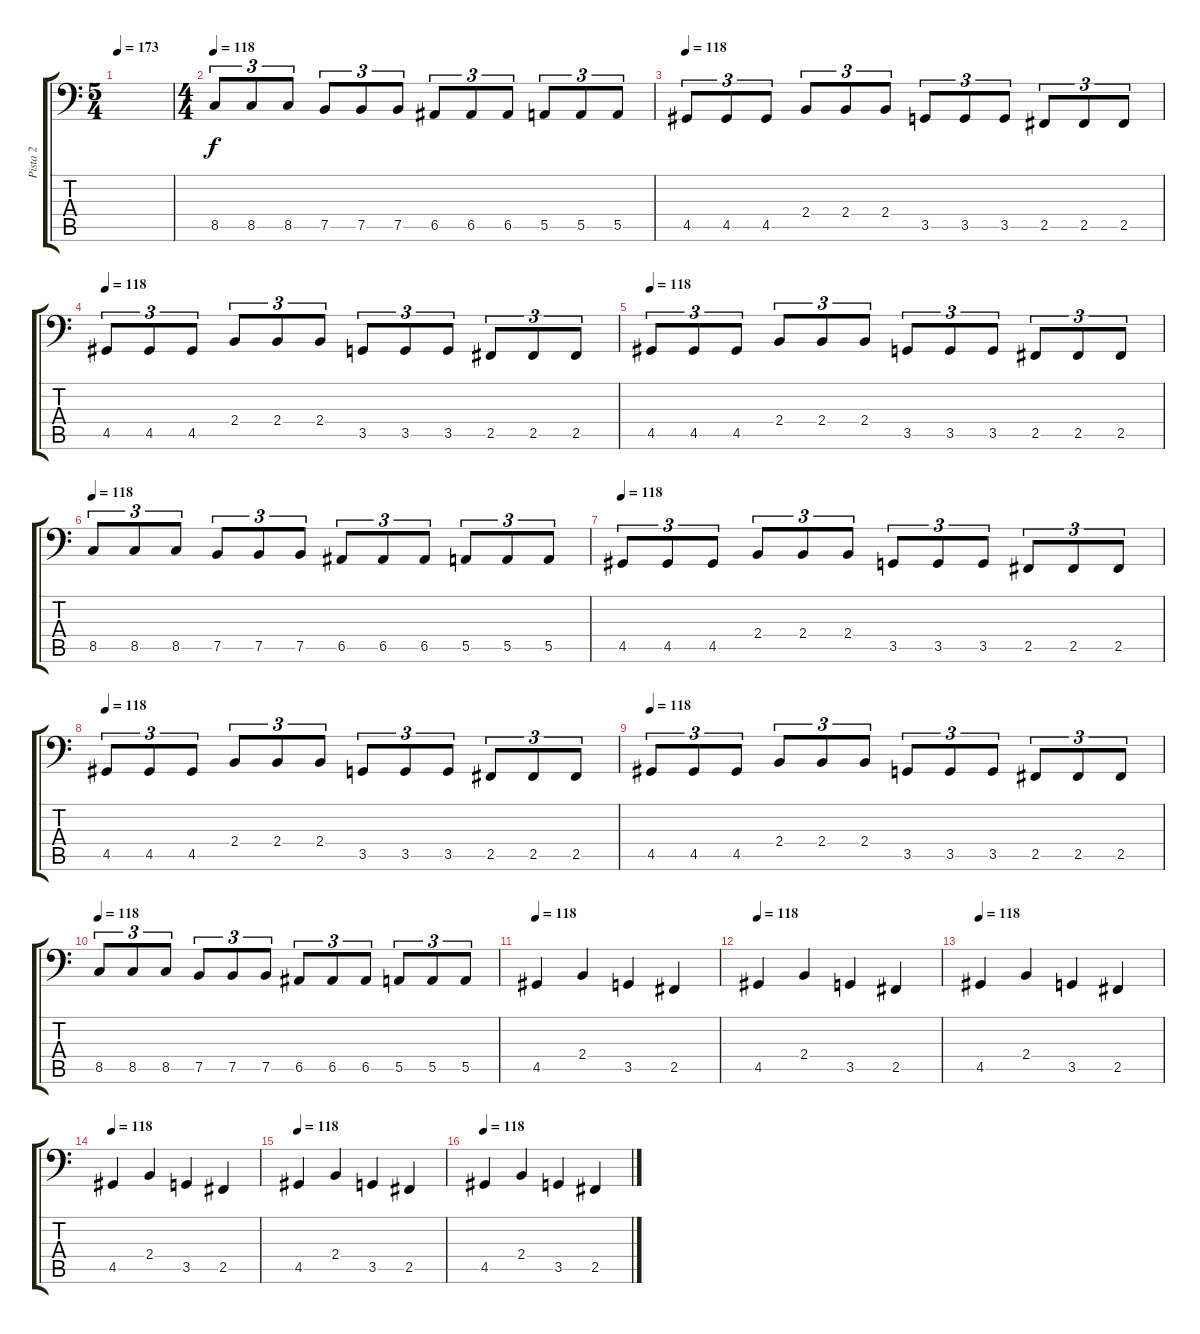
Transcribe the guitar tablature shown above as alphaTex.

\track ("Pista 2" "Pista 2") {instrument electricbassfinger}
\staff {score tabs}
\tuning (C3 G2 D2 A1 E1 B0) {hide}
\ts (5 4)
\tempo 173
\clef f4
\ks c
|
\ts (4 4)
\tempo 118
8.5.8{tu (3 2)} 8.5.8{tu (3 2)} 8.5.8{tu (3 2)} 7.5.8{tu (3 2)} 7.5.8{tu (3 2)} 7.5.8{tu (3 2)} 6.5.8{tu (3 2)} 6.5.8{tu (3 2)} 6.5.8{tu (3 2)} 5.5.8{tu (3 2)} 5.5.8{tu (3 2)} 5.5.8{tu (3 2)} |
\tempo 118
4.5.8{tu (3 2)} 4.5.8{tu (3 2)} 4.5.8{tu (3 2)} 2.4.8{tu (3 2)} 2.4.8{tu (3 2)} 2.4.8{tu (3 2)} 3.5.8{tu (3 2)} 3.5.8{tu (3 2)} 3.5.8{tu (3 2)} 2.5.8{tu (3 2)} 2.5.8{tu (3 2)} 2.5.8{tu (3 2)} |
\tempo 118
4.5.8{tu (3 2)} 4.5.8{tu (3 2)} 4.5.8{tu (3 2)} 2.4.8{tu (3 2)} 2.4.8{tu (3 2)} 2.4.8{tu (3 2)} 3.5.8{tu (3 2)} 3.5.8{tu (3 2)} 3.5.8{tu (3 2)} 2.5.8{tu (3 2)} 2.5.8{tu (3 2)} 2.5.8{tu (3 2)} |
\tempo 118
4.5.8{tu (3 2)} 4.5.8{tu (3 2)} 4.5.8{tu (3 2)} 2.4.8{tu (3 2)} 2.4.8{tu (3 2)} 2.4.8{tu (3 2)} 3.5.8{tu (3 2)} 3.5.8{tu (3 2)} 3.5.8{tu (3 2)} 2.5.8{tu (3 2)} 2.5.8{tu (3 2)} 2.5.8{tu (3 2)} |
\tempo 118
8.5.8{tu (3 2)} 8.5.8{tu (3 2)} 8.5.8{tu (3 2)} 7.5.8{tu (3 2)} 7.5.8{tu (3 2)} 7.5.8{tu (3 2)} 6.5.8{tu (3 2)} 6.5.8{tu (3 2)} 6.5.8{tu (3 2)} 5.5.8{tu (3 2)} 5.5.8{tu (3 2)} 5.5.8{tu (3 2)} |
\tempo 118
4.5.8{tu (3 2)} 4.5.8{tu (3 2)} 4.5.8{tu (3 2)} 2.4.8{tu (3 2)} 2.4.8{tu (3 2)} 2.4.8{tu (3 2)} 3.5.8{tu (3 2)} 3.5.8{tu (3 2)} 3.5.8{tu (3 2)} 2.5.8{tu (3 2)} 2.5.8{tu (3 2)} 2.5.8{tu (3 2)} |
\tempo 118
4.5.8{tu (3 2)} 4.5.8{tu (3 2)} 4.5.8{tu (3 2)} 2.4.8{tu (3 2)} 2.4.8{tu (3 2)} 2.4.8{tu (3 2)} 3.5.8{tu (3 2)} 3.5.8{tu (3 2)} 3.5.8{tu (3 2)} 2.5.8{tu (3 2)} 2.5.8{tu (3 2)} 2.5.8{tu (3 2)} |
\tempo 118
4.5.8{tu (3 2)} 4.5.8{tu (3 2)} 4.5.8{tu (3 2)} 2.4.8{tu (3 2)} 2.4.8{tu (3 2)} 2.4.8{tu (3 2)} 3.5.8{tu (3 2)} 3.5.8{tu (3 2)} 3.5.8{tu (3 2)} 2.5.8{tu (3 2)} 2.5.8{tu (3 2)} 2.5.8{tu (3 2)} |
\tempo 118
8.5.8{tu (3 2)} 8.5.8{tu (3 2)} 8.5.8{tu (3 2)} 7.5.8{tu (3 2)} 7.5.8{tu (3 2)} 7.5.8{tu (3 2)} 6.5.8{tu (3 2)} 6.5.8{tu (3 2)} 6.5.8{tu (3 2)} 5.5.8{tu (3 2)} 5.5.8{tu (3 2)} 5.5.8{tu (3 2)} |
\tempo 118
4.5.4 2.4.4 3.5.4 2.5.4 |
\tempo 118
4.5.4 2.4.4 3.5.4 2.5.4 |
\tempo 118
4.5.4 2.4.4 3.5.4 2.5.4 |
\tempo 118
4.5.4 2.4.4 3.5.4 2.5.4 |
\tempo 118
4.5.4 2.4.4 3.5.4 2.5.4 |
\tempo 118
4.5.4 2.4.4 3.5.4 2.5.4
